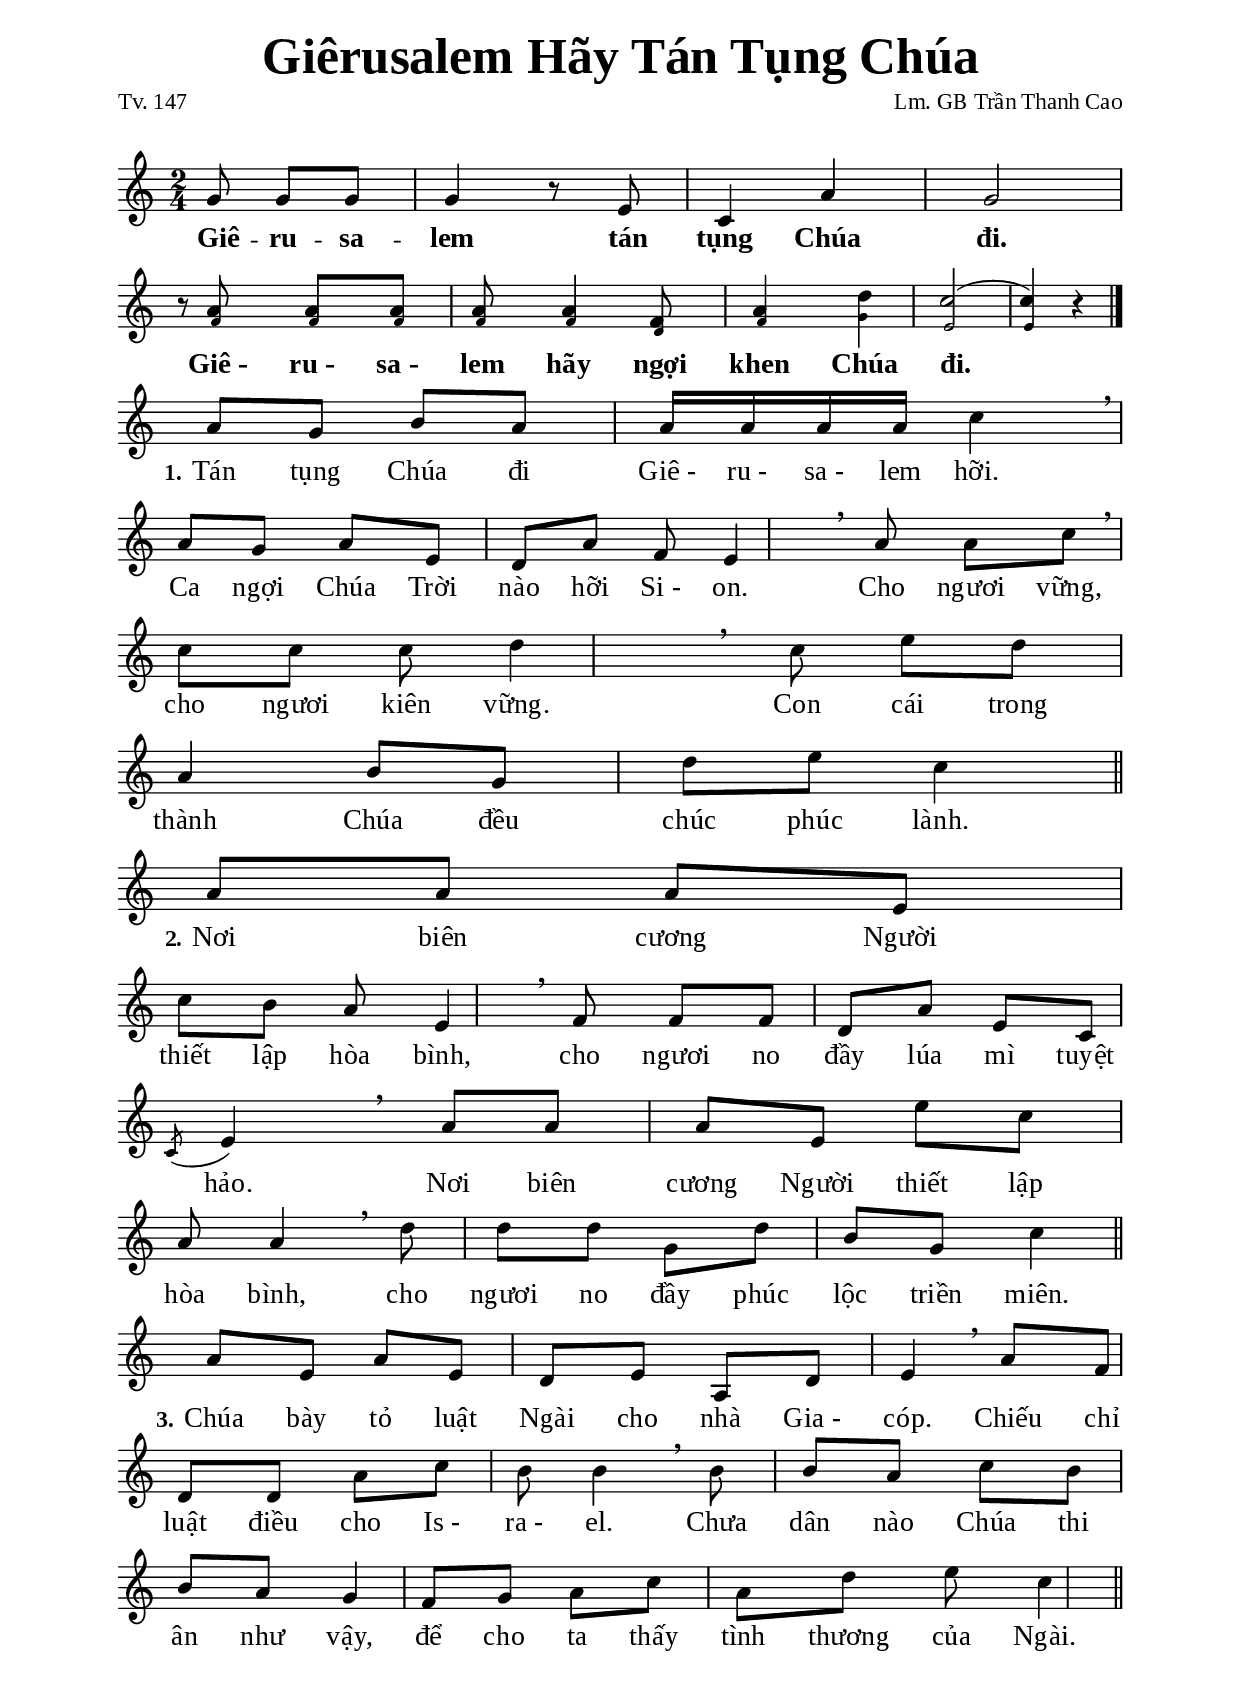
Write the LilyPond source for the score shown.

% Cài đặt chung
\version "2.22.1"
\include "english.ly"

\header {
  title = \markup { \fontsize #3 "Giêrusalem Hãy Tán Tụng Chúa" }
  poet = "Tv. 147"
  composer = "Lm. GB Trần Thanh Cao"
  arranger = " "
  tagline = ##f
}

% Nhạc điệp khúc
nhacDiepKhucSop= \relative c'' {
  \partial 4. g8 g g |
  g4 r8 e |
  c4 a' |
  g2 | \break
  r8 a a a |
  a a4 f8 |
  a4 d |
  c2 ^( |
  c4) r \bar "|."
}

nhacDiepKhucBas = \relative c' {
  \skip 4.
  \skip 4 r8 \skip 8
  \skip 2
  \skip 2
  r8 f f f |
  f f4 d8 |
  f4 g |
  e2 ( |
  e4) r
}

% Nhạc phiên khúc
nhacPhienKhucMot = \relative c'' {
  a8 g b a a16 a a a c4 \breathe
  a8 g a e d a' f e4 \breathe
  a8 a c \breathe
  c c c d4 \breathe
  c8 e d a4 b8 g d' e c4 \bar "||"
}

nhacPhienKhucHai = \relative c'' {
  a8 a a e c' b a e4 \breathe
  f8 f f d a' e c \acciaccatura c8 e4 \breathe
  a8 a a e e' c a a4 \breathe
  d8 d d g, d' b g c4 \bar "||"
}

nhacPhienKhucBa = \relative c'' {
  a8 e a e d e a, d e4 \breathe
  a8 f d d a' c b b4 \breathe
  b8 b a c b b a g4 f8 g a c a d e c4 \bar "||"
}

% Lời điệp khúc
loiDiepKhuc = \lyricmode {
  Giê -- ru -- sa -- lem tán tụng Chúa đi.
  "Giê -" "ru -" "sa -" lem hãy ngợi khen Chúa đi.
}

% Lời phiên khúc
loiPhienKhucMot = \lyricmode {
  \set stanza = #"1."
  Tán tụng Chúa đi "Giê -" "ru -" "sa -" lem hỡi.
  Ca ngợi Chúa Trời nào hỡi "Si -" on.
  Cho ngươi vững, cho ngươi kiên vững.
  Con cái trong thành Chúa đều chúc phúc lành.
}

loiPhienKhucHai = \lyricmode {
  \set stanza = #"2."
  Nơi biên cương Người thiết lập hòa bình,
  cho ngươi no đầy lúa mì tuyệt hảo.
  Nơi biên cương Người thiết lập hòa bình,
  cho ngươi no đầy phúc lộc triền miên.
}

loiPhienKhucBa = \lyricmode {
  \set stanza = #"3."
  Chúa bày tỏ luật Ngài cho nhà "Gia -" cóp.
  Chiếu chỉ luật điều cho "Is -" "ra -" el.
  Chưa dân nào Chúa thi ân như vậy,
  để cho ta thấy tình thương của Ngài.
}


% Dàn trang
\paper {
  #(set-paper-size "a4")
  top-margin = 10\mm
  bottom-margin = 10\mm
  left-margin = 20\mm
  right-margin = 20\mm
  indent = #0
  #(define fonts
    (make-pango-font-tree
      "Liberation Serif"
      "Liberation Serif"
      "Liberation Serif"
      (/ 20 20)))
  page-count = #1
  system-system-spacing = #'((basic-distance . 13))
  score-system-spacing = #'((basic-distance . 13))
}

% Thiết lập tông và nhịp
TongNhip = { \key c \major \time 2/4 }

% Đổi kích thước nốt cho bè phụ
notBePhu =
#(define-music-function (font-size music) (number? ly:music?)
   (for-some-music
     (lambda (m)
       (if (music-is-of-type? m 'rhythmic-event)
           (begin
             (set! (ly:music-property m 'tweaks)
                   (cons `(font-size . ,font-size)
                         (ly:music-property m 'tweaks)))
             #t)
           #f))
     music)
   music)

\score {
  \new ChoirStaff <<
    \new Staff = diepKhuc \with {
        \consists "Merge_rests_engraver"
        %\magnifyStaff #(magstep +1)
        printPartCombineTexts = ##f
      }
      <<
      \new Voice \TongNhip \partCombine 
        \nhacDiepKhucSop
        \notBePhu -3 { \nhacDiepKhucBas }
      \new NullVoice = nhacThamChieu \nhacDiepKhucSop
      \new Lyrics \lyricsto nhacThamChieu \loiDiepKhuc
      >>
  >>
  \layout {
    \override Lyrics.LyricText.font-series = #'bold
    \override Lyrics.LyricText.font-size = #+2
    \override Lyrics.LyricSpace.minimum-distance = #4
    \override Score.BarNumber.break-visibility = ##(#f #f #f)
    \override Score.SpacingSpanner.uniform-stretching = ##t
  }
}

\score {
  \new ChoirStaff <<
    \new Staff = phienKhuc \with {
        %\magnifyStaff #(magstep +1)
      }
      <<
      \new Voice = beSop {
        \key c \major \time 2/4 \nhacPhienKhucMot
      }
    >>
    \new Lyrics \lyricsto beSop \loiPhienKhucMot
  >>
  \layout {
    \override Staff.TimeSignature.transparent = ##t
    \override Lyrics.LyricText.font-size = #+2
    \override Lyrics.LyricSpace.minimum-distance = #3
    \override Score.BarNumber.break-visibility = ##(#f #f #f)
    \override Score.SpacingSpanner.uniform-stretching = ##t
    \set Score.barAlways = ##t
    \set Score.defaultBarType = ""
  } 
}

\score {
  \new ChoirStaff <<
    \new Staff = phienKhuc \with {
        %\magnifyStaff #(magstep +1)
      }
      <<
      \new Voice = beSop {
        \key c \major \time 2/4 \nhacPhienKhucHai
      }
    >>
    \new Lyrics \lyricsto beSop \loiPhienKhucHai
  >>
  \layout {
    \override Staff.TimeSignature.transparent = ##t
    \override Lyrics.LyricText.font-size = #+2
    \override Lyrics.LyricSpace.minimum-distance = #4
    \override Score.BarNumber.break-visibility = ##(#f #f #f)
    \override Score.SpacingSpanner.uniform-stretching = ##t
    \set Score.barAlways = ##t
    \set Score.defaultBarType = ""
  } 
}

\score {
  \new ChoirStaff <<
    \new Staff = phienKhuc \with {
        %\magnifyStaff #(magstep +1)
      }
      <<
      \new Voice = beSop {
        \key c \major \time 2/4 \nhacPhienKhucBa
      }
    >>
    \new Lyrics \lyricsto beSop \loiPhienKhucBa
  >>
  \layout {
    \override Staff.TimeSignature.transparent = ##t
    \override Lyrics.LyricText.font-size = #+2
    \override Lyrics.LyricSpace.minimum-distance = #4
    \override Score.BarNumber.break-visibility = ##(#f #f #f)
    \override Score.SpacingSpanner.uniform-stretching = ##t
    \set Score.barAlways = ##t
    \set Score.defaultBarType = ""
  } 
}
